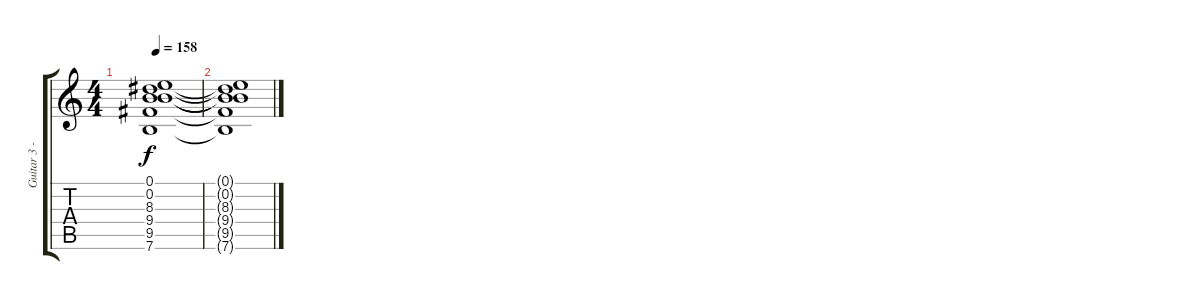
\track ("Guitar 3 - bourdon, some overdubs" "Guitar 3 -") {instrument electricguitarclean}
\staff {score tabs}
\tuning (E4 B3 G3 D3 A2 E2) {hide}
\ts (4 4)
\tempo 158
\clef g2
\ks c
(0.1{t} 0.2{t} 8.3{t} 9.4{t} 9.5{t} 7.6{t}).1{dy f} |
(0.1{t} 0.2{t} 8.3{t} 9.4{t} 9.5{t} 7.6{t}).1
